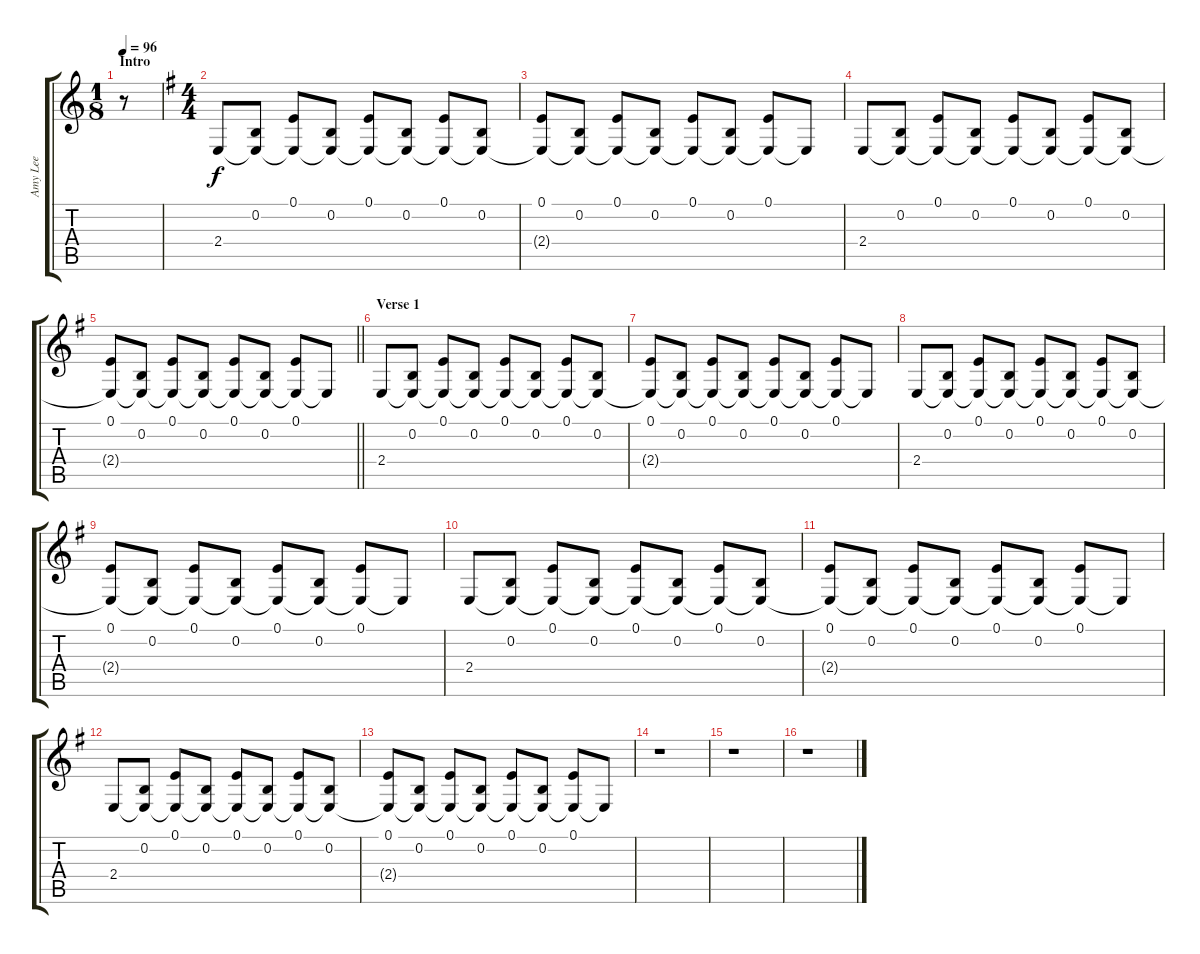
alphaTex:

\track ("Amy Lee" "Amy Lee") {instrument electricgrandpiano}
\staff {score tabs}
\tuning (E4 B3 G3 D3 A2 E2) {hide}
\ts (1 8)
\section ("" "Intro")
\tempo 96
\clef g2
\ks c
r.8{dy f instrument electricgrandpiano} |
\ts (4 4)
\ks g
2.4.8 (0.2 2.4{t}).8 (0.1 2.4{t}).8 (0.2 2.4{t}).8 (0.1 2.4{t}).8 (0.2 2.4{t}).8 (0.1 2.4{t}).8 (0.2 2.4{t}).8 |
(0.1 2.4{t}).8 (0.2 2.4{t}).8 (0.1 2.4{t}).8 (0.2 2.4{t}).8 (0.1 2.4{t}).8 (0.2 2.4{t}).8 (0.1 2.4{t}).8 2.4{t}.8 |
2.4.8 (0.2 2.4{t}).8 (0.1 2.4{t}).8 (0.2 2.4{t}).8 (0.1 2.4{t}).8 (0.2 2.4{t}).8 (0.1 2.4{t}).8 (0.2 2.4{t}).8 |
\barLineRight lightlight
(0.1 2.4{t}).8 (0.2 2.4{t}).8 (0.1 2.4{t}).8 (0.2 2.4{t}).8 (0.1 2.4{t}).8 (0.2 2.4{t}).8 (0.1 2.4{t}).8 2.4{t}.8 |
\section ("" "Verse 1")
2.4.8 (0.2 2.4{t}).8 (0.1 2.4{t}).8 (0.2 2.4{t}).8 (0.1 2.4{t}).8 (0.2 2.4{t}).8 (0.1 2.4{t}).8 (0.2 2.4{t}).8 |
(0.1 2.4{t}).8 (0.2 2.4{t}).8 (0.1 2.4{t}).8 (0.2 2.4{t}).8 (0.1 2.4{t}).8 (0.2 2.4{t}).8 (0.1 2.4{t}).8 2.4{t}.8 |
2.4.8 (0.2 2.4{t}).8 (0.1 2.4{t}).8 (0.2 2.4{t}).8 (0.1 2.4{t}).8 (0.2 2.4{t}).8 (0.1 2.4{t}).8 (0.2 2.4{t}).8 |
(0.1 2.4{t}).8 (0.2 2.4{t}).8 (0.1 2.4{t}).8 (0.2 2.4{t}).8 (0.1 2.4{t}).8 (0.2 2.4{t}).8 (0.1 2.4{t}).8 2.4{t}.8 |
2.4.8 (0.2 2.4{t}).8 (0.1 2.4{t}).8 (0.2 2.4{t}).8 (0.1 2.4{t}).8 (0.2 2.4{t}).8 (0.1 2.4{t}).8 (0.2 2.4{t}).8 |
(0.1 2.4{t}).8 (0.2 2.4{t}).8 (0.1 2.4{t}).8 (0.2 2.4{t}).8 (0.1 2.4{t}).8 (0.2 2.4{t}).8 (0.1 2.4{t}).8 2.4{t}.8 |
2.4.8 (0.2 2.4{t}).8 (0.1 2.4{t}).8 (0.2 2.4{t}).8 (0.1 2.4{t}).8 (0.2 2.4{t}).8 (0.1 2.4{t}).8 (0.2 2.4{t}).8 |
(0.1 2.4{t}).8 (0.2 2.4{t}).8 (0.1 2.4{t}).8 (0.2 2.4{t}).8 (0.1 2.4{t}).8 (0.2 2.4{t}).8 (0.1 2.4{t}).8 2.4{t}.8 |
r.1 |
r.1 |
r.1
